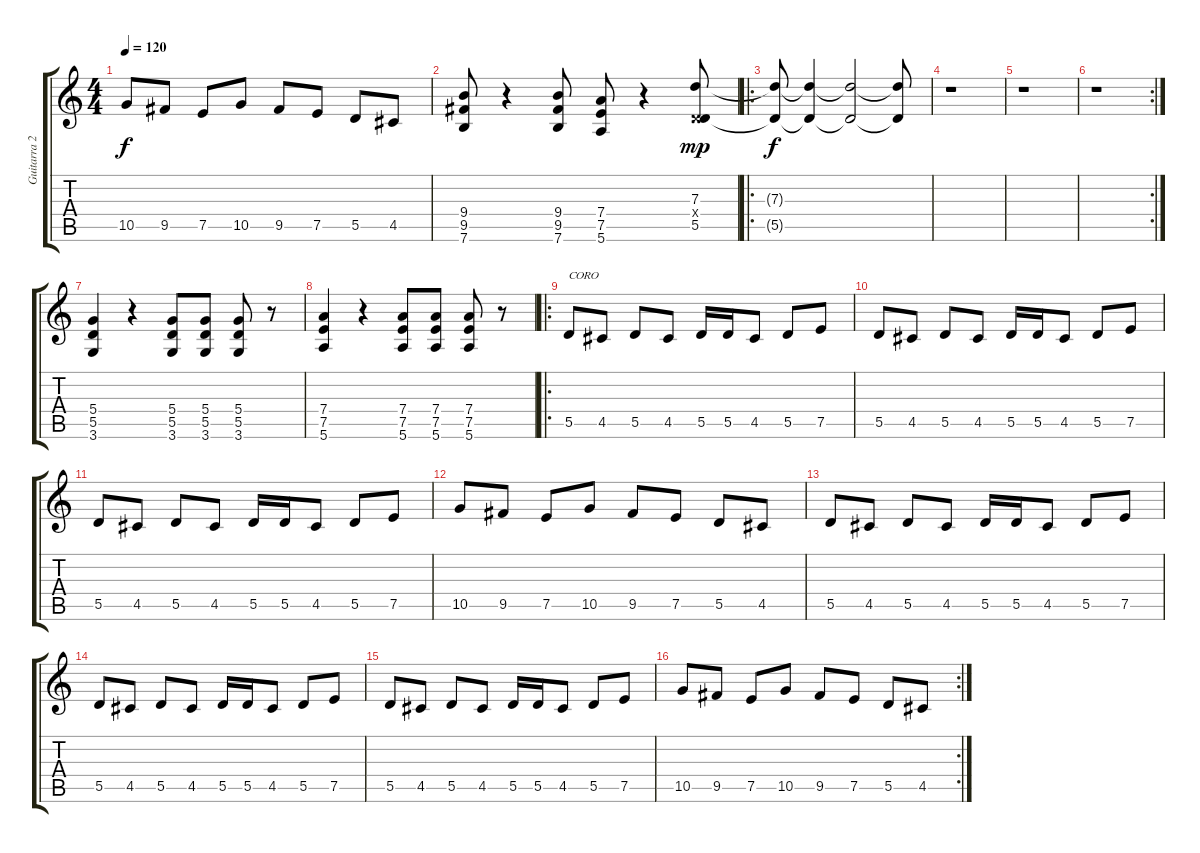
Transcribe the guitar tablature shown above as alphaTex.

\track ("Guitarra 2" "Guitarra 2") {instrument distortionguitar}
\staff {score tabs}
\tuning (E4 B3 G3 D3 A2 E2) {hide}
\ts (4 4)
\tempo 120
\clef g2
\ks c
10.5.8{dy f} 9.5.8 7.5.8 10.5.8 9.5.8 7.5.8 5.5.8 4.5.8 |
(9.4 9.5 7.6).8 r.4 (9.4 9.5 7.6).8 (7.4 7.5 5.6).8 r.4 (7.3 0.4{x} 5.5).8{dy mp} |
\ro
(7.3{t} 5.5{t}).8{dy f} (7.3{t} 5.5{t}).4 (7.3{t} 5.5{t}).2 (7.3{t} 5.5{t}).8 |
r.1 |
r.1 |
\rc 2
r.1 |
(5.4 5.5 3.6).4 r.4 (5.4 5.5 3.6).8 (5.4 5.5 3.6).8 (5.4 5.5 3.6).8 r.8 |
(7.4 7.5 5.6).4 r.4 (7.4 7.5 5.6).8 (7.4 7.5 5.6).8 (7.4 7.5 5.6).8 r.8 |
\ro
5.5.8{txt "CORO"} 4.5.8 5.5.8 4.5.8 5.5.16 5.5.16 4.5.8 5.5.8 7.5.8 |
5.5.8 4.5.8 5.5.8 4.5.8 5.5.16 5.5.16 4.5.8 5.5.8 7.5.8 |
5.5.8 4.5.8 5.5.8 4.5.8 5.5.16 5.5.16 4.5.8 5.5.8 7.5.8 |
10.5.8 9.5.8 7.5.8 10.5.8 9.5.8 7.5.8 5.5.8 4.5.8 |
5.5.8 4.5.8 5.5.8 4.5.8 5.5.16 5.5.16 4.5.8 5.5.8 7.5.8 |
5.5.8 4.5.8 5.5.8 4.5.8 5.5.16 5.5.16 4.5.8 5.5.8 7.5.8 |
5.5.8 4.5.8 5.5.8 4.5.8 5.5.16 5.5.16 4.5.8 5.5.8 7.5.8 |
\rc 2
10.5.8 9.5.8 7.5.8 10.5.8 9.5.8 7.5.8 5.5.8 4.5.8
